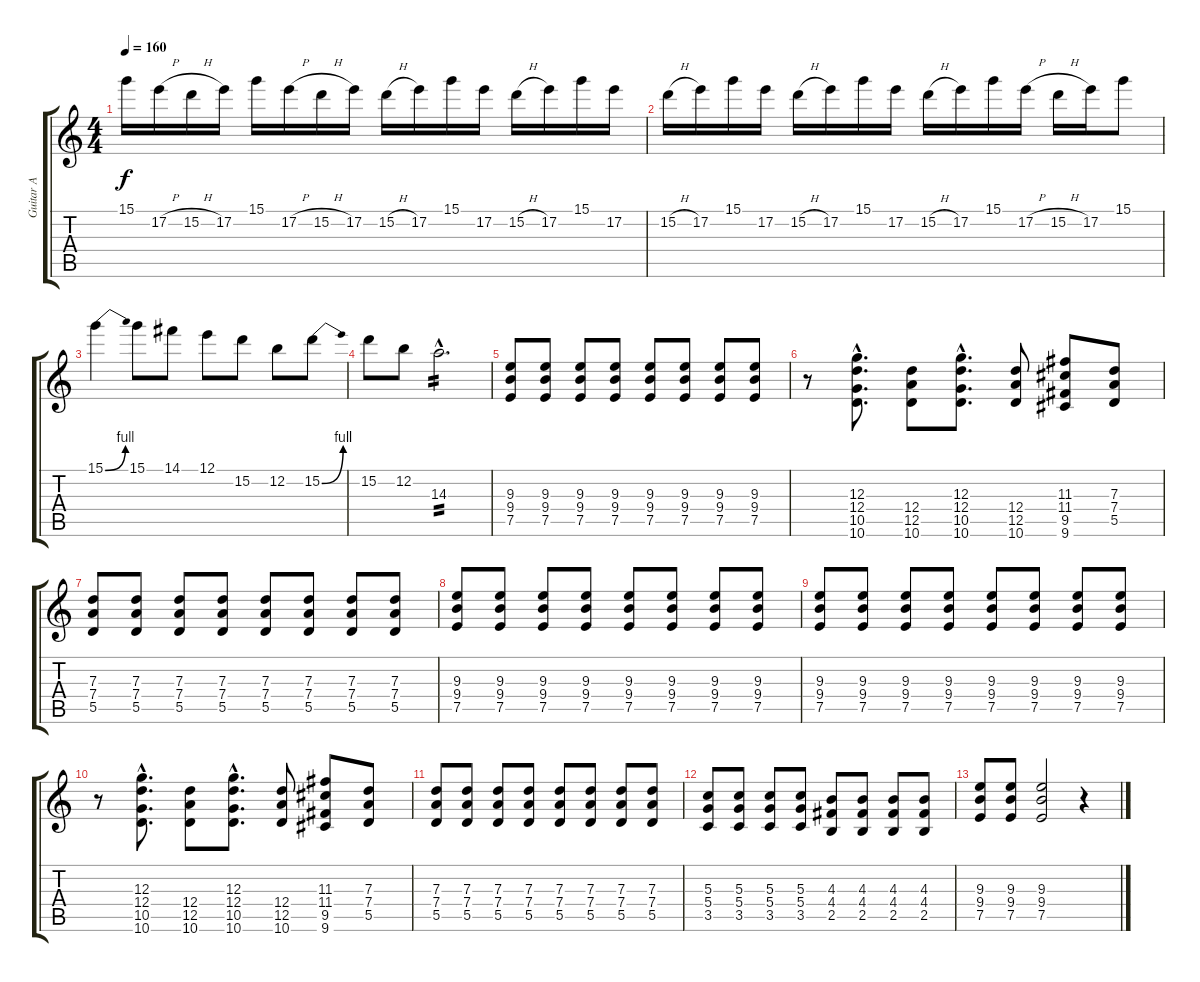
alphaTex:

\track ("Guitar A" "Guitar A") {instrument overdrivenguitar}
\staff {score tabs}
\tuning (E4 B3 G3 D3 A2 E2) {hide}
\ts (4 4)
\tempo 160
\clef g2
\ks c
15.1.16{dy f} 17.2{h}.16 15.2{h}.16 17.2.16 15.1.16 17.2{h}.16 15.2{h}.16 17.2.16 15.2{h}.16 17.2.16 15.1.16 17.2.16 15.2{h}.16 17.2.16 15.1.16 17.2.16 |
15.2{h}.16 17.2.16 15.1.16 17.2.16 15.2{h}.16 17.2.16 15.1.16 17.2.16 15.2{h}.16 17.2.16 15.1.16 17.2{h}.16 15.2{h}.16 17.2.16 15.1.8 |
15.1{be (bend 0 0 60 4)}.4 15.1.8 14.1.8 12.1.8 15.2.8 12.2.8 15.2{be (bend 0 0 60 4)}.8 |
15.2.8 12.2.8 14.3{hac}.2{d tp 2} |
(9.3 9.4 7.5).8 (9.3 9.4 7.5).8 (9.3 9.4 7.5).8 (9.3 9.4 7.5).8 (9.3 9.4 7.5).8 (9.3 9.4 7.5).8 (9.3 9.4 7.5).8 (9.3 9.4 7.5).8 |
r.8 (12.3{hac} 12.4{hac} 10.5{hac} 10.6{hac}).8{d} (12.4 12.5 10.6).8 (12.3{hac} 12.4{hac} 10.5{hac} 10.6{hac}).8{d} (12.4 12.5 10.6).8 (11.3 11.4 9.5 9.6).8 (7.3 7.4 5.5).8 |
(7.3 7.4 5.5).8 (7.3 7.4 5.5).8 (7.3 7.4 5.5).8 (7.3 7.4 5.5).8 (7.3 7.4 5.5).8 (7.3 7.4 5.5).8 (7.3 7.4 5.5).8 (7.3 7.4 5.5).8 |
(9.3 9.4 7.5).8 (9.3 9.4 7.5).8 (9.3 9.4 7.5).8 (9.3 9.4 7.5).8 (9.3 9.4 7.5).8 (9.3 9.4 7.5).8 (9.3 9.4 7.5).8 (9.3 9.4 7.5).8 |
(9.3 9.4 7.5).8 (9.3 9.4 7.5).8 (9.3 9.4 7.5).8 (9.3 9.4 7.5).8 (9.3 9.4 7.5).8 (9.3 9.4 7.5).8 (9.3 9.4 7.5).8 (9.3 9.4 7.5).8 |
r.8 (12.3{hac} 12.4{hac} 10.5{hac} 10.6{hac}).8{d} (12.4 12.5 10.6).8 (12.3{hac} 12.4{hac} 10.5{hac} 10.6{hac}).8{d} (12.4 12.5 10.6).8 (11.3 11.4 9.5 9.6).8 (7.3 7.4 5.5).8 |
(7.3 7.4 5.5).8 (7.3 7.4 5.5).8 (7.3 7.4 5.5).8 (7.3 7.4 5.5).8 (7.3 7.4 5.5).8 (7.3 7.4 5.5).8 (7.3 7.4 5.5).8 (7.3 7.4 5.5).8 |
(5.3 5.4 3.5).8 (5.3 5.4 3.5).8 (5.3 5.4 3.5).8 (5.3 5.4 3.5).8 (4.3 4.4 2.5).8 (4.3 4.4 2.5).8 (4.3 4.4 2.5).8 (4.3 4.4 2.5).8 |
(9.3 9.4 7.5).8 (9.3 9.4 7.5).8 (9.3 9.4 7.5).2 r.4
